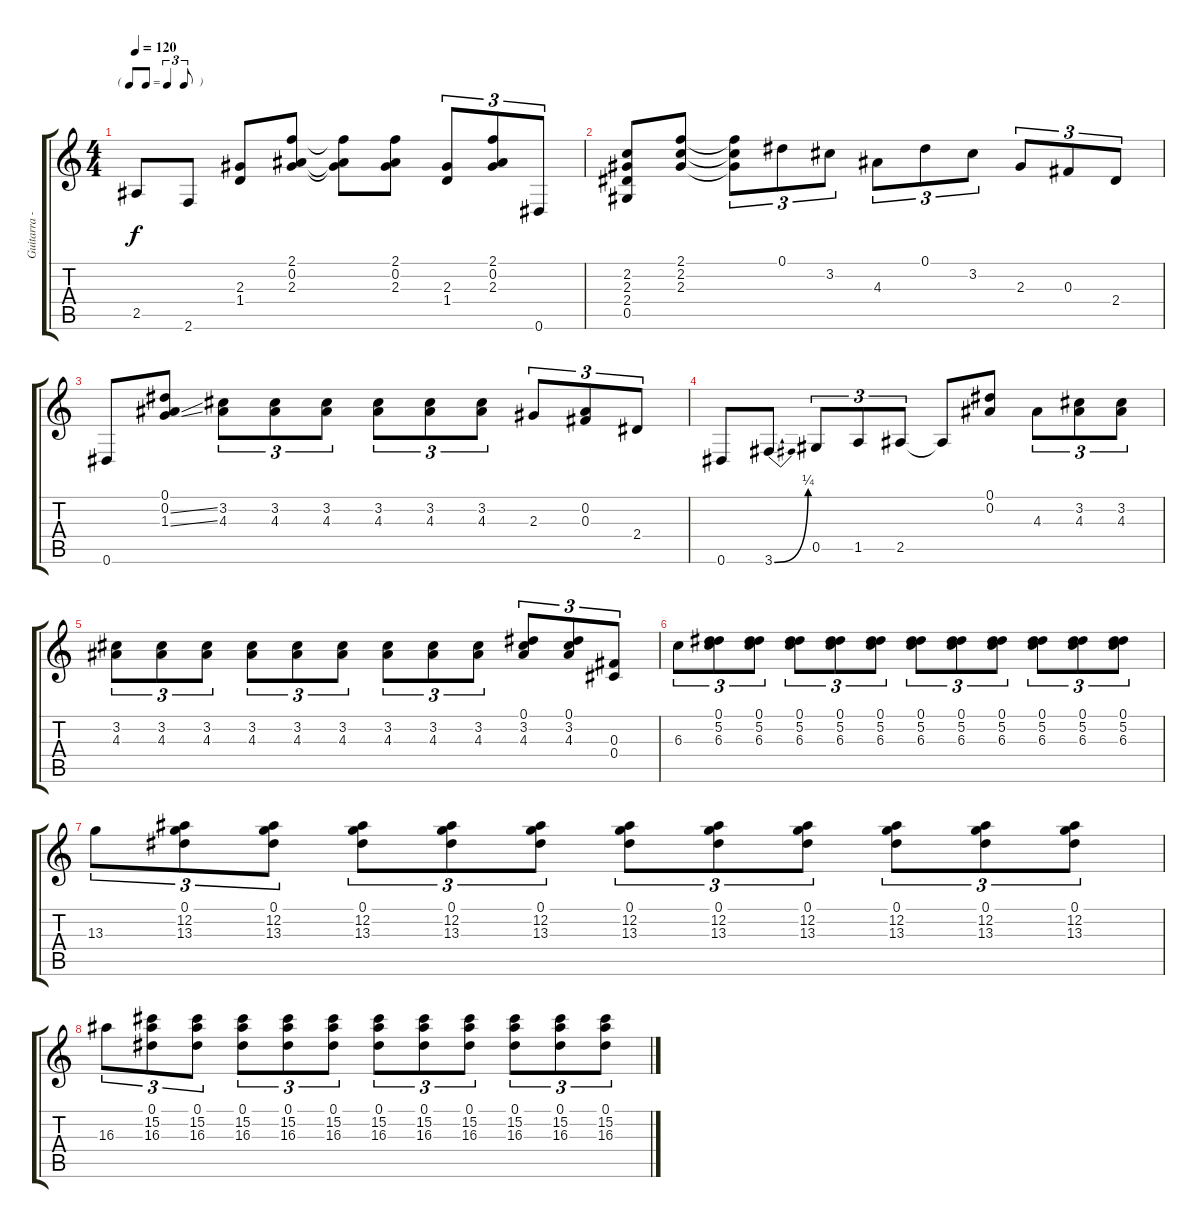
\track ("Guitarra - SRV" "Guitarra -") {instrument overdrivenguitar}
\staff {score tabs}
\tuning (Eb4 Bb3 Gb3 Db3 Ab2 Eb2) {hide}
\ts (4 4)
\tf triplet8th
\tempo 120
\clef g2
\ks c
2.5.8{dy f} 2.6.8 (2.3 1.4).8 (2.1 0.2 2.3).8 (2.1{t} 0.2{t} 2.3{t}).8 (2.1 0.2 2.3).8 (2.3 1.4).8{tu (3 2)} (2.1 0.2 2.3).8{tu (3 2)} 0.6.8{tu (3 2)} |
(2.2 2.3 2.4 0.5).8 (2.1 2.2 2.3).8 (2.1{t} 2.2{t} 2.3{t}).8{tu (3 2)} 0.1.8{tu (3 2)} 3.2.8{tu (3 2)} 4.3.8{tu (3 2)} 0.1.8{tu (3 2)} 3.2.8{tu (3 2)} 2.3.8{tu (3 2)} 0.3.8{tu (3 2)} 2.4.8{tu (3 2)} |
0.6.8 (0.1 0.2{ss} 1.3{ss}).8 (3.2 4.3).8{tu (3 2)} (3.2 4.3).8{tu (3 2)} (3.2 4.3).8{tu (3 2)} (3.2 4.3).8{tu (3 2)} (3.2 4.3).8{tu (3 2)} (3.2 4.3).8{tu (3 2)} 2.3.8{tu (3 2)} (0.2 0.3).8{tu (3 2)} 2.4.8{tu (3 2)} |
0.6.8 3.6{be (bend 0 0 60 1)}.8 0.5.8{tu (3 2)} 1.5.8{tu (3 2)} 2.5.8{tu (3 2)} 2.5{t}.8 (0.1 0.2).8 4.3.8{tu (3 2)} (3.2 4.3).8{tu (3 2)} (3.2 4.3).8{tu (3 2)} |
(3.2 4.3).8{tu (3 2)} (3.2 4.3).8{tu (3 2)} (3.2 4.3).8{tu (3 2)} (3.2 4.3).8{tu (3 2)} (3.2 4.3).8{tu (3 2)} (3.2 4.3).8{tu (3 2)} (3.2 4.3).8{tu (3 2)} (3.2 4.3).8{tu (3 2)} (3.2 4.3).8{tu (3 2)} (0.1 3.2 4.3).8{tu (3 2)} (0.1 3.2 4.3).8{tu (3 2)} (0.3 0.4).8{tu (3 2)} |
6.3.8{tu (3 2)} (0.1 5.2 6.3).8{tu (3 2)} (0.1 5.2 6.3).8{tu (3 2)} (0.1 5.2 6.3).8{tu (3 2)} (0.1 5.2 6.3).8{tu (3 2)} (0.1 5.2 6.3).8{tu (3 2)} (0.1 5.2 6.3).8{tu (3 2)} (0.1 5.2 6.3).8{tu (3 2)} (0.1 5.2 6.3).8{tu (3 2)} (0.1 5.2 6.3).8{tu (3 2)} (0.1 5.2 6.3).8{tu (3 2)} (0.1 5.2 6.3).8{tu (3 2)} |
13.3.8{tu (3 2)} (0.1 12.2 13.3).8{tu (3 2)} (0.1 12.2 13.3).8{tu (3 2)} (0.1 12.2 13.3).8{tu (3 2)} (0.1 12.2 13.3).8{tu (3 2)} (0.1 12.2 13.3).8{tu (3 2)} (0.1 12.2 13.3).8{tu (3 2)} (0.1 12.2 13.3).8{tu (3 2)} (0.1 12.2 13.3).8{tu (3 2)} (0.1 12.2 13.3).8{tu (3 2)} (0.1 12.2 13.3).8{tu (3 2)} (0.1 12.2 13.3).8{tu (3 2)} |
16.3.8{tu (3 2)} (0.1 15.2 16.3).8{tu (3 2)} (0.1 15.2 16.3).8{tu (3 2)} (0.1 15.2 16.3).8{tu (3 2)} (0.1 15.2 16.3).8{tu (3 2)} (0.1 15.2 16.3).8{tu (3 2)} (0.1 15.2 16.3).8{tu (3 2)} (0.1 15.2 16.3).8{tu (3 2)} (0.1 15.2 16.3).8{tu (3 2)} (0.1 15.2 16.3).8{tu (3 2)} (0.1 15.2 16.3).8{tu (3 2)} (0.1 15.2 16.3).8{tu (3 2)}
